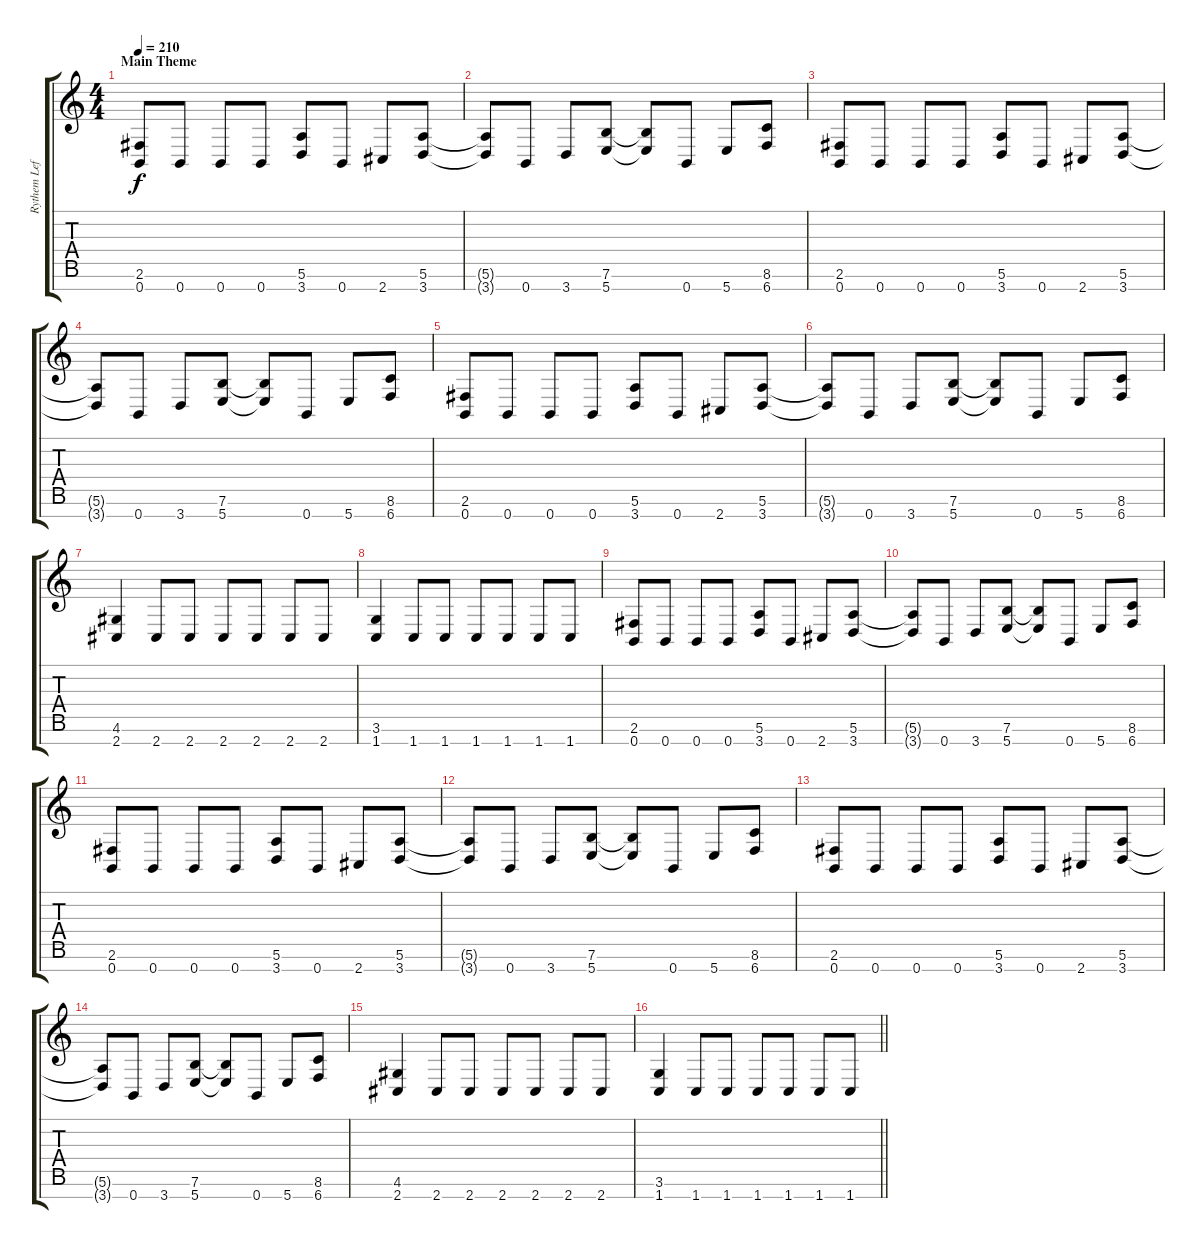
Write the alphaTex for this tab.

\track ("Rythem Left" "Rythem Lef") {instrument distortionguitar}
\staff {score tabs}
\tuning (E4 B3 G3 D3 A2 E2 B1) {hide}
\ts (4 4)
\section ("" "Main Theme")
\tempo 210
\clef g2
\ks c
(2.6 0.7).8{dy f instrument distortionguitar} 0.7.8 0.7.8 0.7.8 (5.6 3.7).8 0.7.8 2.7.8 (5.6 3.7).8 |
(5.6{t} 3.7{t}).8 0.7.8 3.7.8 (7.6 5.7).8 (7.6{t} 5.7{t}).8 0.7.8 5.7.8 (8.6 6.7).8 |
(2.6 0.7).8 0.7.8 0.7.8 0.7.8 (5.6 3.7).8 0.7.8 2.7.8 (5.6 3.7).8 |
(5.6{t} 3.7{t}).8 0.7.8 3.7.8 (7.6 5.7).8 (7.6{t} 5.7{t}).8 0.7.8 5.7.8 (8.6 6.7).8 |
(2.6 0.7).8 0.7.8 0.7.8 0.7.8 (5.6 3.7).8 0.7.8 2.7.8 (5.6 3.7).8 |
(5.6{t} 3.7{t}).8 0.7.8 3.7.8 (7.6 5.7).8 (7.6{t} 5.7{t}).8 0.7.8 5.7.8 (8.6 6.7).8 |
(4.6 2.7).4 2.7.8 2.7.8 2.7.8 2.7.8 2.7.8 2.7.8 |
(3.6 1.7).4 1.7.8 1.7.8 1.7.8 1.7.8 1.7.8 1.7.8 |
(2.6 0.7).8 0.7.8 0.7.8 0.7.8 (5.6 3.7).8 0.7.8 2.7.8 (5.6 3.7).8 |
(5.6{t} 3.7{t}).8 0.7.8 3.7.8 (7.6 5.7).8 (7.6{t} 5.7{t}).8 0.7.8 5.7.8 (8.6 6.7).8 |
(2.6 0.7).8 0.7.8 0.7.8 0.7.8 (5.6 3.7).8 0.7.8 2.7.8 (5.6 3.7).8 |
(5.6{t} 3.7{t}).8 0.7.8 3.7.8 (7.6 5.7).8 (7.6{t} 5.7{t}).8 0.7.8 5.7.8 (8.6 6.7).8 |
(2.6 0.7).8 0.7.8 0.7.8 0.7.8 (5.6 3.7).8 0.7.8 2.7.8 (5.6 3.7).8 |
(5.6{t} 3.7{t}).8 0.7.8 3.7.8 (7.6 5.7).8 (7.6{t} 5.7{t}).8 0.7.8 5.7.8 (8.6 6.7).8 |
(4.6 2.7).4 2.7.8 2.7.8 2.7.8 2.7.8 2.7.8 2.7.8 |
\barLineRight lightlight
(3.6 1.7).4 1.7.8 1.7.8 1.7.8 1.7.8 1.7.8 1.7.8
